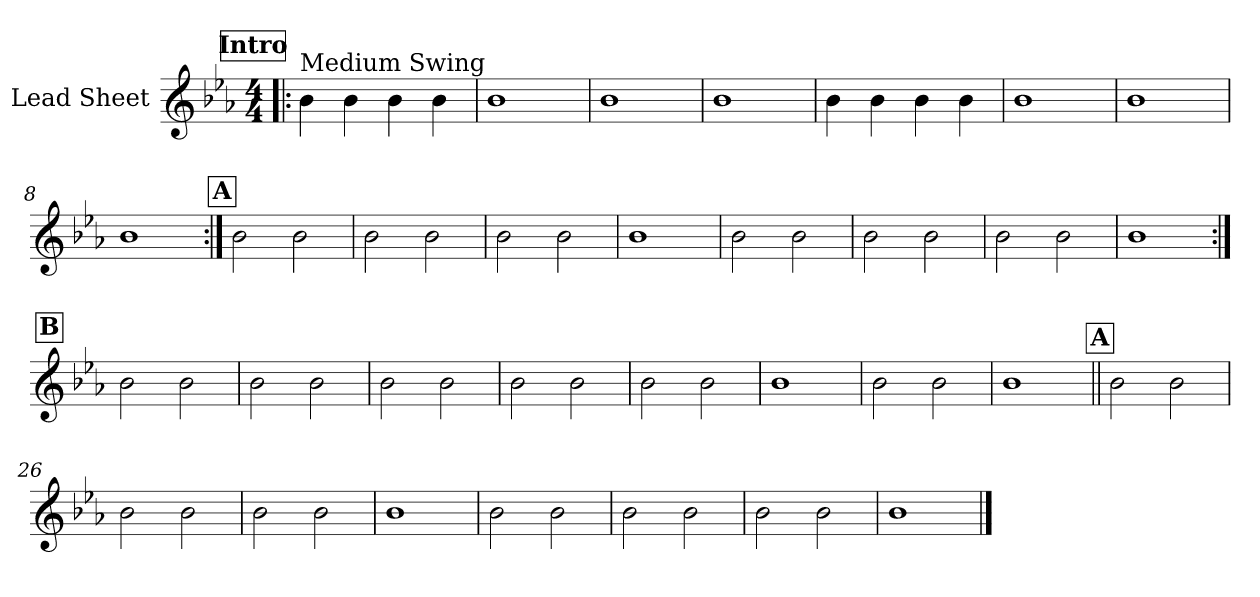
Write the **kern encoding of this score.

**kern
*part1
*staff1
*I"Lead Sheet
*clefG2
*k[b-e-a-]
*E-:
*M4/4
!!LO:REH:place=s1:a:fs=14:t=Intro
=1!|:
!LO:TX:a:t=Medium Swing
4b-\
4b-\
4b-\
4b-\
=2
1b-
=3
1b-
=4
1b-
!!LO:LB:g=z
=5
4b-\
4b-\
4b-\
4b-\
=6
1b-
=7
1b-
=8
1b-
!!LO:LB:g=z
!!LO:REH:place=s1:a:fs=14:t=A
=9:|!
2b-\
2b-\
=10
2b-\
2b-\
=11
2b-\
2b-\
=12
1b-
!!LO:LB:g=z
=13
2b-\
2b-\
=14
2b-\
2b-\
=15
2b-\
2b-\
=16
1b-
!!LO:LB:g=z
!!LO:REH:place=s1:a:fs=14:t=B
=17:|!
2b-\
2b-\
=18
2b-\
2b-\
=19
2b-\
2b-\
=20
2b-\
2b-\
!!LO:LB:g=z
=21
2b-\
2b-\
=22
1b-
=23
2b-\
2b-\
=24
1b-
!!LO:LB:g=z
!!LO:REH:place=s1:a:fs=14:t=A
=25||
2b-\
2b-\
=26
2b-\
2b-\
=27
2b-\
2b-\
=28
1b-
!!LO:LB:g=z
=29
2b-\
2b-\
=30
2b-\
2b-\
=31
2b-\
2b-\
=32
1b-
==
*-
